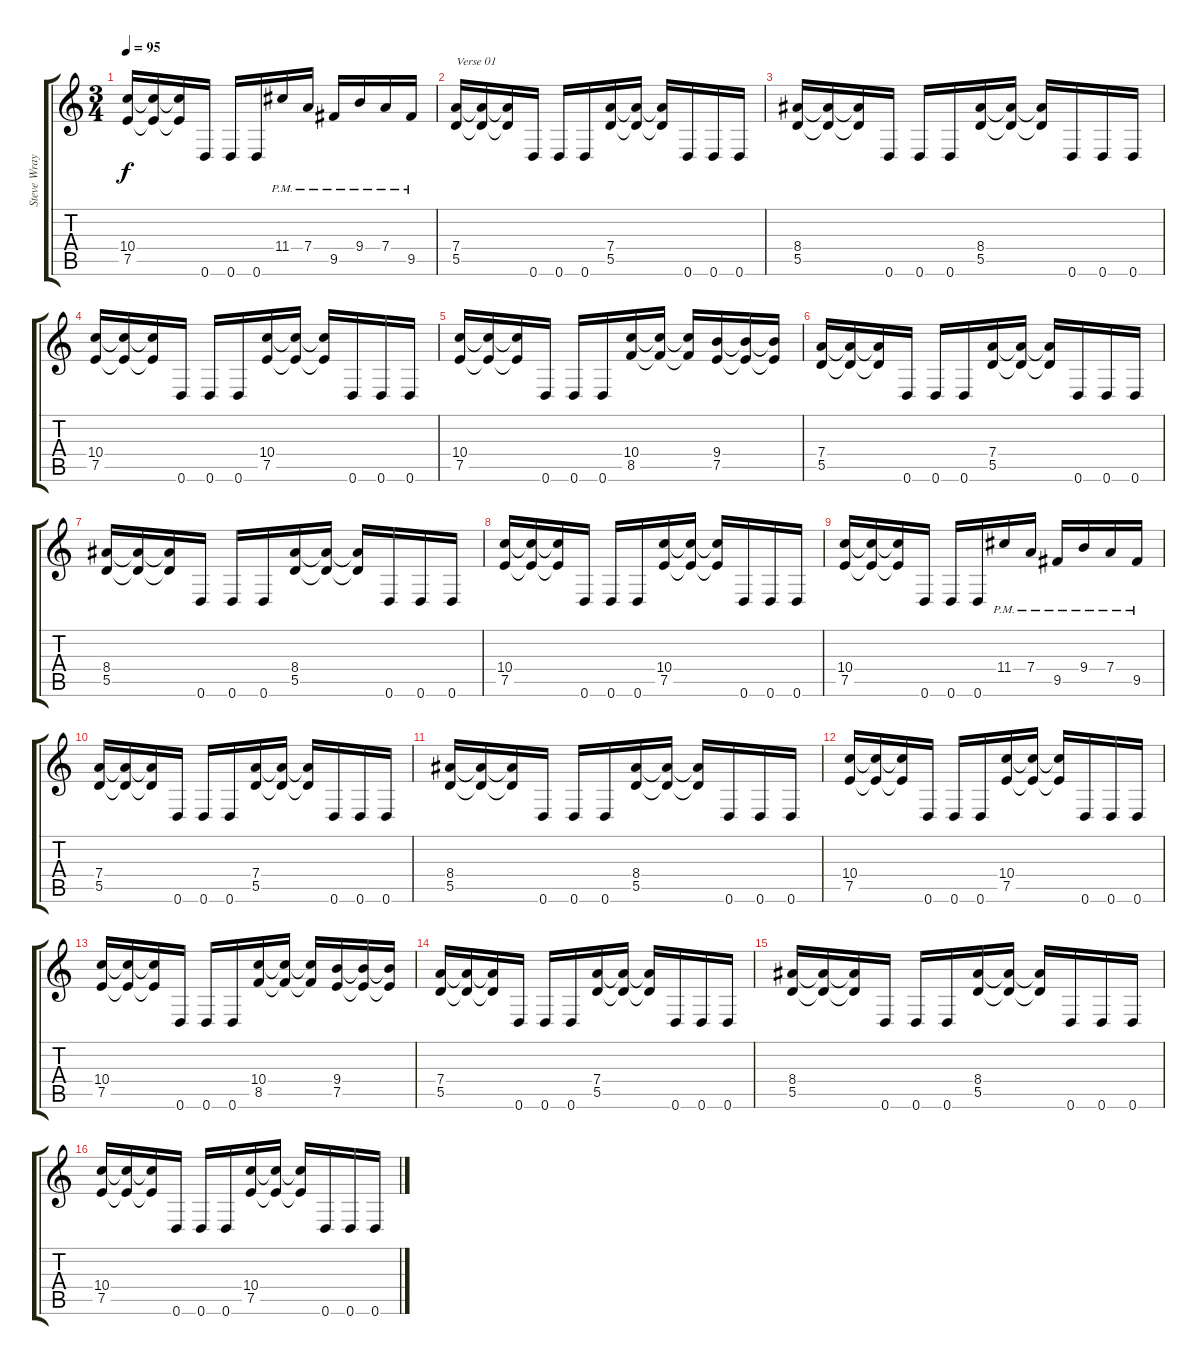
\track ("Steve Wray" "Steve Wray") {instrument distortionguitar}
\staff {score tabs}
\tuning (E4 B3 G3 D3 A2 D2) {hide}
\ts (3 4)
\tempo 95
\clef g2
\ks c
(10.4 7.5).16{dy f} (10.4{t} 7.5{t}).16 (10.4{t} 7.5{t}).16 0.6.16 0.6.16 0.6.16 11.4{pm}.16 7.4{pm}.16 9.5{pm}.16 9.4{pm}.16 7.4{pm}.16 9.5{pm}.16 |
(7.4 5.5).16{txt "Verse 01"} (7.4{t} 5.5{t}).16 (7.4{t} 5.5{t}).16 0.6.16 0.6.16 0.6.16 (7.4 5.5).16 (7.4{t} 5.5{t}).16 (7.4{t} 5.5{t}).16 0.6.16 0.6.16 0.6.16 |
(8.4 5.5).16 (8.4{t} 5.5{t}).16 (8.4{t} 5.5{t}).16 0.6.16 0.6.16 0.6.16 (8.4 5.5).16 (8.4{t} 5.5{t}).16 (8.4{t} 5.5{t}).16 0.6.16 0.6.16 0.6.16 |
(10.4 7.5).16 (10.4{t} 7.5{t}).16 (10.4{t} 7.5{t}).16 0.6.16 0.6.16 0.6.16 (10.4 7.5).16 (10.4{t} 7.5{t}).16 (10.4{t} 7.5{t}).16 0.6.16 0.6.16 0.6.16 |
(10.4 7.5).16 (10.4{t} 7.5{t}).16 (10.4{t} 7.5{t}).16 0.6.16 0.6.16 0.6.16 (10.4 8.5).16 (10.4{t} 8.5{t}).16 (10.4{t} 8.5{t}).16 (9.4 7.5).16 (9.4{t} 7.5{t}).16 (9.4{t} 7.5{t}).16 |
(7.4 5.5).16 (7.4{t} 5.5{t}).16 (7.4{t} 5.5{t}).16 0.6.16 0.6.16 0.6.16 (7.4 5.5).16 (7.4{t} 5.5{t}).16 (7.4{t} 5.5{t}).16 0.6.16 0.6.16 0.6.16 |
(8.4 5.5).16 (8.4{t} 5.5{t}).16 (8.4{t} 5.5{t}).16 0.6.16 0.6.16 0.6.16 (8.4 5.5).16 (8.4{t} 5.5{t}).16 (8.4{t} 5.5{t}).16 0.6.16 0.6.16 0.6.16 |
(10.4 7.5).16 (10.4{t} 7.5{t}).16 (10.4{t} 7.5{t}).16 0.6.16 0.6.16 0.6.16 (10.4 7.5).16 (10.4{t} 7.5{t}).16 (10.4{t} 7.5{t}).16 0.6.16 0.6.16 0.6.16 |
(10.4 7.5).16 (10.4{t} 7.5{t}).16 (10.4{t} 7.5{t}).16 0.6.16 0.6.16 0.6.16 11.4{pm}.16 7.4{pm}.16 9.5{pm}.16 9.4{pm}.16 7.4{pm}.16 9.5{pm}.16 |
(7.4 5.5).16 (7.4{t} 5.5{t}).16 (7.4{t} 5.5{t}).16 0.6.16 0.6.16 0.6.16 (7.4 5.5).16 (7.4{t} 5.5{t}).16 (7.4{t} 5.5{t}).16 0.6.16 0.6.16 0.6.16 |
(8.4 5.5).16 (8.4{t} 5.5{t}).16 (8.4{t} 5.5{t}).16 0.6.16 0.6.16 0.6.16 (8.4 5.5).16 (8.4{t} 5.5{t}).16 (8.4{t} 5.5{t}).16 0.6.16 0.6.16 0.6.16 |
(10.4 7.5).16 (10.4{t} 7.5{t}).16 (10.4{t} 7.5{t}).16 0.6.16 0.6.16 0.6.16 (10.4 7.5).16 (10.4{t} 7.5{t}).16 (10.4{t} 7.5{t}).16 0.6.16 0.6.16 0.6.16 |
(10.4 7.5).16 (10.4{t} 7.5{t}).16 (10.4{t} 7.5{t}).16 0.6.16 0.6.16 0.6.16 (10.4 8.5).16 (10.4{t} 8.5{t}).16 (10.4{t} 8.5{t}).16 (9.4 7.5).16 (9.4{t} 7.5{t}).16 (9.4{t} 7.5{t}).16 |
(7.4 5.5).16 (7.4{t} 5.5{t}).16 (7.4{t} 5.5{t}).16 0.6.16 0.6.16 0.6.16 (7.4 5.5).16 (7.4{t} 5.5{t}).16 (7.4{t} 5.5{t}).16 0.6.16 0.6.16 0.6.16 |
(8.4 5.5).16 (8.4{t} 5.5{t}).16 (8.4{t} 5.5{t}).16 0.6.16 0.6.16 0.6.16 (8.4 5.5).16 (8.4{t} 5.5{t}).16 (8.4{t} 5.5{t}).16 0.6.16 0.6.16 0.6.16 |
(10.4 7.5).16 (10.4{t} 7.5{t}).16 (10.4{t} 7.5{t}).16 0.6.16 0.6.16 0.6.16 (10.4 7.5).16 (10.4{t} 7.5{t}).16 (10.4{t} 7.5{t}).16 0.6.16 0.6.16 0.6.16
